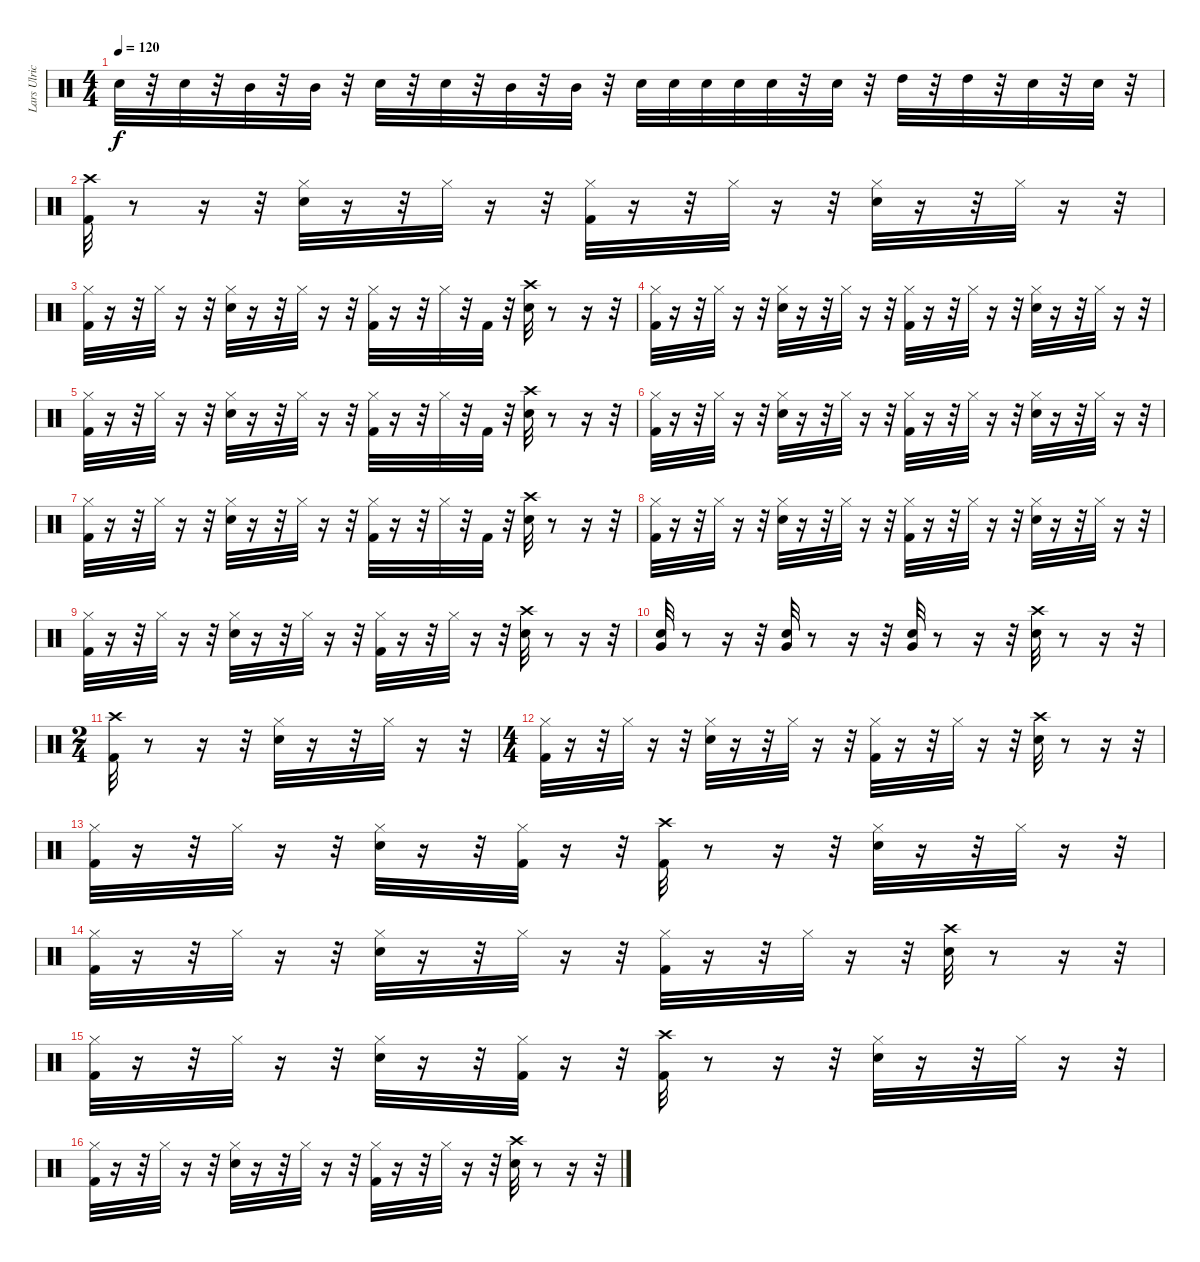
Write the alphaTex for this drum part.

\track ("Lars Ulrich" "Lars Ulric") {instrument percussion}
\staff {score}
\articulation defaults
\ts (4 4)
\tempo 120
\clef neutral
\ks c "Snare (hit) 2".32{dy f}
r.32 "Snare (hit) 2".32 r.32 "Mid Tom (hit)".32 r.32 "Mid Tom (hit)".32 r.32 "Snare (hit) 2".32 r.32 "Snare (hit) 2".32 r.32 "Mid Tom (hit)".32 r.32 "Mid Tom (hit)".32 r.32 "Snare (hit) 2".32 "Snare (hit) 2".32 "Snare (hit) 2".32 "Snare (hit) 2".32 "Snare (hit) 2".32 r.32 "Snare (hit) 2".32 r.32 "High Tom (hit)".32 r.32 "High Tom (hit)".32 r.32 "Snare (hit) 2".32 r.32 "Snare (hit) 2".32 r.32 |
("Kick (hit) 2" "Crash high (hit)").32 r.8 r.16 r.32 ("Hi-Hat (closed)" "Snare (hit) 2").32 r.16 r.32 "Hi-Hat (closed)".32 r.16 r.32 ("Hi-Hat (closed)" "Kick (hit) 2").32 r.16 r.32 "Hi-Hat (closed)".32 r.16 r.32 ("Snare (hit) 2" "Hi-Hat (closed)").32 r.16 r.32 "Hi-Hat (closed)".32 r.16 r.32 |
("Kick (hit) 2" "Hi-Hat (closed)").32 r.16 r.32 "Hi-Hat (closed)".32 r.16 r.32 ("Snare (hit) 2" "Hi-Hat (closed)").32 r.16 r.32 "Hi-Hat (closed)".32 r.16 r.32 ("Hi-Hat (closed)" "Kick (hit) 2").32 r.16 r.32 "Hi-Hat (closed)".32 r.32 "Kick (hit) 2".32 r.32 ("Crash high (hit)" "Snare (hit) 2").32 r.8 r.16 r.32 |
("Kick (hit) 2" "Hi-Hat (closed)").32 r.16 r.32 "Hi-Hat (closed)".32 r.16 r.32 ("Snare (hit) 2" "Hi-Hat (closed)").32 r.16 r.32 "Hi-Hat (closed)".32 r.16 r.32 ("Kick (hit) 2" "Hi-Hat (closed)").32 r.16 r.32 "Hi-Hat (closed)".32 r.16 r.32 ("Snare (hit) 2" "Hi-Hat (closed)").32 r.16 r.32 "Hi-Hat (closed)".32 r.16 r.32 |
("Hi-Hat (closed)" "Kick (hit) 2").32 r.16 r.32 "Hi-Hat (closed)".32 r.16 r.32 ("Snare (hit) 2" "Hi-Hat (closed)").32 r.16 r.32 "Hi-Hat (closed)".32 r.16 r.32 ("Hi-Hat (closed)" "Kick (hit) 2").32 r.16 r.32 "Hi-Hat (closed)".32 r.32 "Kick (hit) 2".32 r.32 ("Crash high (hit)" "Snare (hit) 2").32 r.8 r.16 r.32 |
("Kick (hit) 2" "Hi-Hat (closed)").32 r.16 r.32 "Hi-Hat (closed)".32 r.16 r.32 ("Snare (hit) 2" "Hi-Hat (closed)").32 r.16 r.32 "Hi-Hat (closed)".32 r.16 r.32 ("Kick (hit) 2" "Hi-Hat (closed)").32 r.16 r.32 "Hi-Hat (closed)".32 r.16 r.32 ("Snare (hit) 2" "Hi-Hat (closed)").32 r.16 r.32 "Hi-Hat (closed)".32 r.16 r.32 |
("Kick (hit) 2" "Hi-Hat (closed)").32 r.16 r.32 "Hi-Hat (closed)".32 r.16 r.32 ("Snare (hit) 2" "Hi-Hat (closed)").32 r.16 r.32 "Hi-Hat (closed)".32 r.16 r.32 ("Hi-Hat (closed)" "Kick (hit) 2").32 r.16 r.32 "Hi-Hat (closed)".32 r.32 "Kick (hit) 2".32 r.32 ("Crash high (hit)" "Snare (hit) 2").32 r.8 r.16 r.32 |
("Kick (hit) 2" "Hi-Hat (closed)").32 r.16 r.32 "Hi-Hat (closed)".32 r.16 r.32 ("Snare (hit) 2" "Hi-Hat (closed)").32 r.16 r.32 "Hi-Hat (closed)".32 r.16 r.32 ("Kick (hit) 2" "Hi-Hat (closed)").32 r.16 r.32 "Hi-Hat (closed)".32 r.16 r.32 ("Snare (hit) 2" "Hi-Hat (closed)").32 r.16 r.32 "Hi-Hat (closed)".32 r.16 r.32 |
("Kick (hit) 2" "Hi-Hat (closed)").32 r.16 r.32 "Hi-Hat (closed)".32 r.16 r.32 ("Snare (hit) 2" "Hi-Hat (closed)").32 r.16 r.32 "Hi-Hat (closed)".32 r.16 r.32 ("Hi-Hat (closed)" "Kick (hit) 2").32 r.16 r.32 "Hi-Hat (closed)".32 r.16 r.32 ("Crash high (hit)" "Snare (hit) 2").32 r.8 r.16 r.32 |
("Very Low Tom (hit)" "Snare (hit) 2").32 r.8 r.16 r.32 ("Very Low Tom (hit)" "Snare (hit) 2").32 r.8 r.16 r.32 ("Very Low Tom (hit)" "Snare (hit) 2").32 r.8 r.16 r.32 ("Crash high (hit)" "Snare (hit) 2").32 r.8 r.16 r.32 |
\ts (2 4)
("Kick (hit) 2" "Crash high (hit)").32 r.8 r.16 r.32 ("Hi-Hat (closed)" "Snare (hit) 2").32 r.16 r.32 "Hi-Hat (closed)".32 r.16 r.32 |
\ts (4 4)
("Kick (hit) 2" "Hi-Hat (closed)").32 r.16 r.32 "Hi-Hat (closed)".32 r.16 r.32 ("Snare (hit) 2" "Hi-Hat (closed)").32 r.16 r.32 "Hi-Hat (closed)".32 r.16 r.32 ("Hi-Hat (closed)" "Kick (hit) 2").32 r.16 r.32 "Hi-Hat (closed)".32 r.16 r.32 ("Crash high (hit)" "Snare (hit) 2").32 r.8 r.16 r.32 |
("Kick (hit) 2" "Hi-Hat (closed)").32 r.16 r.32 "Hi-Hat (closed)".32 r.16 r.32 ("Snare (hit) 2" "Hi-Hat (closed)").32 r.16 r.32 ("Kick (hit) 2" "Hi-Hat (closed)").32 r.16 r.32 ("Crash high (hit)" "Kick (hit) 2").32 r.8 r.16 r.32 ("Hi-Hat (closed)" "Snare (hit) 2").32 r.16 r.32 "Hi-Hat (closed)".32 r.16 r.32 |
("Kick (hit) 2" "Hi-Hat (closed)").32 r.16 r.32 "Hi-Hat (closed)".32 r.16 r.32 ("Snare (hit) 2" "Hi-Hat (closed)").32 r.16 r.32 "Hi-Hat (closed)".32 r.16 r.32 ("Hi-Hat (closed)" "Kick (hit) 2").32 r.16 r.32 "Hi-Hat (closed)".32 r.16 r.32 ("Crash high (hit)" "Snare (hit) 2").32 r.8 r.16 r.32 |
("Kick (hit) 2" "Hi-Hat (closed)").32 r.16 r.32 "Hi-Hat (closed)".32 r.16 r.32 ("Snare (hit) 2" "Hi-Hat (closed)").32 r.16 r.32 ("Kick (hit) 2" "Hi-Hat (closed)").32 r.16 r.32 ("Crash high (hit)" "Kick (hit) 2").32 r.8 r.16 r.32 ("Hi-Hat (closed)" "Snare (hit) 2").32 r.16 r.32 "Hi-Hat (closed)".32 r.16 r.32 |
("Kick (hit) 2" "Hi-Hat (closed)").32 r.16 r.32 "Hi-Hat (closed)".32 r.16 r.32 ("Snare (hit) 2" "Hi-Hat (closed)").32 r.16 r.32 "Hi-Hat (closed)".32 r.16 r.32 ("Hi-Hat (closed)" "Kick (hit) 2").32 r.16 r.32 "Hi-Hat (closed)".32 r.16 r.32 ("Crash high (hit)" "Snare (hit) 2").32 r.8 r.16 r.32
